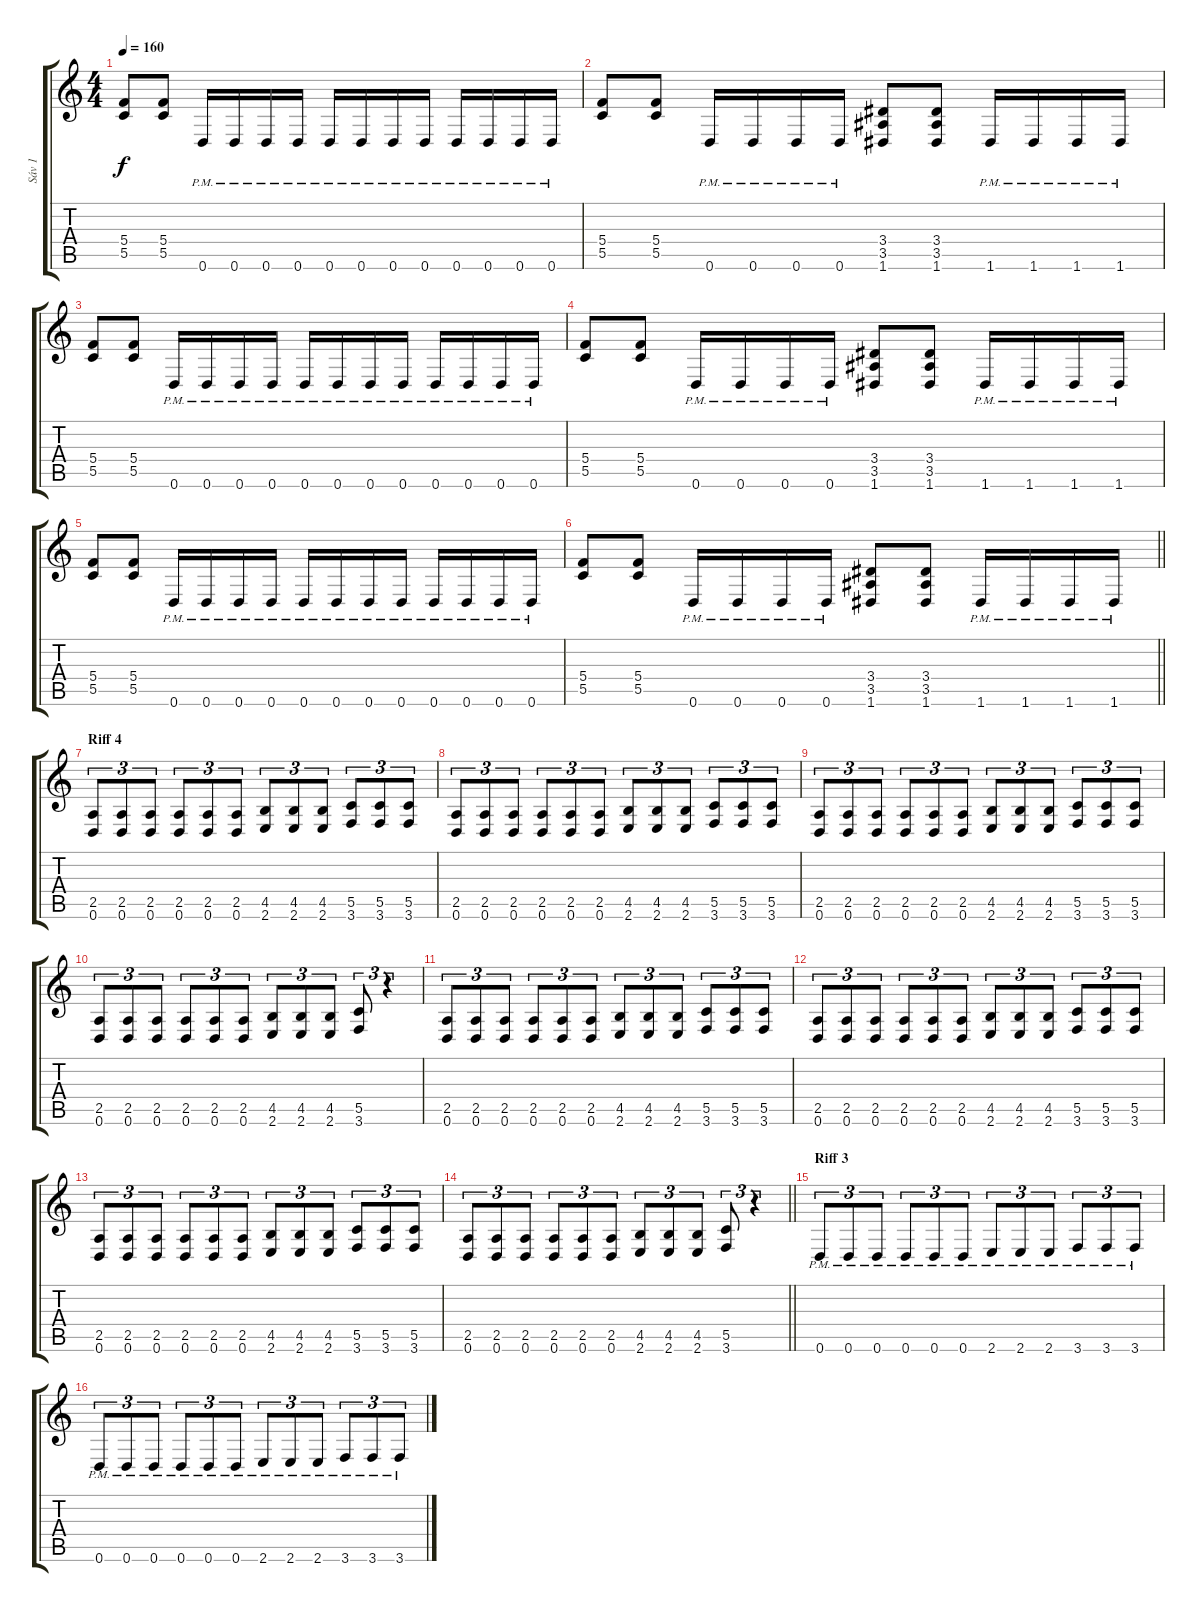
\track ("Sáv 1" "Sáv 1") {instrument overdrivenguitar}
\staff {score tabs}
\tuning (D4 A3 F3 C3 G2 D2) {hide}
\ts (4 4)
\tempo 160
\clef g2
\ks c
(5.4 5.5).8{dy f} (5.4 5.5).8 0.6{pm}.16 0.6{pm}.16 0.6{pm}.16 0.6{pm}.16 0.6{pm}.16 0.6{pm}.16 0.6{pm}.16 0.6{pm}.16 0.6{pm}.16 0.6{pm}.16 0.6{pm}.16 0.6{pm}.16 |
(5.4 5.5).8 (5.4 5.5).8 0.6{pm}.16 0.6{pm}.16 0.6{pm}.16 0.6{pm}.16 (3.4 3.5 1.6).8 (3.4 3.5 1.6).8 1.6{pm}.16 1.6{pm}.16 1.6{pm}.16 1.6{pm}.16 |
(5.4 5.5).8 (5.4 5.5).8 0.6{pm}.16 0.6{pm}.16 0.6{pm}.16 0.6{pm}.16 0.6{pm}.16 0.6{pm}.16 0.6{pm}.16 0.6{pm}.16 0.6{pm}.16 0.6{pm}.16 0.6{pm}.16 0.6{pm}.16 |
(5.4 5.5).8 (5.4 5.5).8 0.6{pm}.16 0.6{pm}.16 0.6{pm}.16 0.6{pm}.16 (3.4 3.5 1.6).8 (3.4 3.5 1.6).8 1.6{pm}.16 1.6{pm}.16 1.6{pm}.16 1.6{pm}.16 |
(5.4 5.5).8 (5.4 5.5).8 0.6{pm}.16 0.6{pm}.16 0.6{pm}.16 0.6{pm}.16 0.6{pm}.16 0.6{pm}.16 0.6{pm}.16 0.6{pm}.16 0.6{pm}.16 0.6{pm}.16 0.6{pm}.16 0.6{pm}.16 |
\barLineRight lightlight
(5.4 5.5).8 (5.4 5.5).8 0.6{pm}.16 0.6{pm}.16 0.6{pm}.16 0.6{pm}.16 (3.4 3.5 1.6).8 (3.4 3.5 1.6).8 1.6{pm}.16 1.6{pm}.16 1.6{pm}.16 1.6{pm}.16 |
\section ("" "Riff 4")
(2.5 0.6).8{tu (3 2)} (2.5 0.6).8{tu (3 2)} (2.5 0.6).8{tu (3 2)} (2.5 0.6).8{tu (3 2)} (2.5 0.6).8{tu (3 2)} (2.5 0.6).8{tu (3 2)} (4.5 2.6).8{tu (3 2)} (4.5 2.6).8{tu (3 2)} (4.5 2.6).8{tu (3 2)} (5.5 3.6).8{tu (3 2)} (5.5 3.6).8{tu (3 2)} (5.5 3.6).8{tu (3 2)} |
(2.5 0.6).8{tu (3 2)} (2.5 0.6).8{tu (3 2)} (2.5 0.6).8{tu (3 2)} (2.5 0.6).8{tu (3 2)} (2.5 0.6).8{tu (3 2)} (2.5 0.6).8{tu (3 2)} (4.5 2.6).8{tu (3 2)} (4.5 2.6).8{tu (3 2)} (4.5 2.6).8{tu (3 2)} (5.5 3.6).8{tu (3 2)} (5.5 3.6).8{tu (3 2)} (5.5 3.6).8{tu (3 2)} |
(2.5 0.6).8{tu (3 2)} (2.5 0.6).8{tu (3 2)} (2.5 0.6).8{tu (3 2)} (2.5 0.6).8{tu (3 2)} (2.5 0.6).8{tu (3 2)} (2.5 0.6).8{tu (3 2)} (4.5 2.6).8{tu (3 2)} (4.5 2.6).8{tu (3 2)} (4.5 2.6).8{tu (3 2)} (5.5 3.6).8{tu (3 2)} (5.5 3.6).8{tu (3 2)} (5.5 3.6).8{tu (3 2)} |
(2.5 0.6).8{tu (3 2)} (2.5 0.6).8{tu (3 2)} (2.5 0.6).8{tu (3 2)} (2.5 0.6).8{tu (3 2)} (2.5 0.6).8{tu (3 2)} (2.5 0.6).8{tu (3 2)} (4.5 2.6).8{tu (3 2)} (4.5 2.6).8{tu (3 2)} (4.5 2.6).8{tu (3 2)} (5.5 3.6).8{tu (3 2)} r.4{tu (3 2)} |
(2.5 0.6).8{tu (3 2)} (2.5 0.6).8{tu (3 2)} (2.5 0.6).8{tu (3 2)} (2.5 0.6).8{tu (3 2)} (2.5 0.6).8{tu (3 2)} (2.5 0.6).8{tu (3 2)} (4.5 2.6).8{tu (3 2)} (4.5 2.6).8{tu (3 2)} (4.5 2.6).8{tu (3 2)} (5.5 3.6).8{tu (3 2)} (5.5 3.6).8{tu (3 2)} (5.5 3.6).8{tu (3 2)} |
(2.5 0.6).8{tu (3 2)} (2.5 0.6).8{tu (3 2)} (2.5 0.6).8{tu (3 2)} (2.5 0.6).8{tu (3 2)} (2.5 0.6).8{tu (3 2)} (2.5 0.6).8{tu (3 2)} (4.5 2.6).8{tu (3 2)} (4.5 2.6).8{tu (3 2)} (4.5 2.6).8{tu (3 2)} (5.5 3.6).8{tu (3 2)} (5.5 3.6).8{tu (3 2)} (5.5 3.6).8{tu (3 2)} |
(2.5 0.6).8{tu (3 2)} (2.5 0.6).8{tu (3 2)} (2.5 0.6).8{tu (3 2)} (2.5 0.6).8{tu (3 2)} (2.5 0.6).8{tu (3 2)} (2.5 0.6).8{tu (3 2)} (4.5 2.6).8{tu (3 2)} (4.5 2.6).8{tu (3 2)} (4.5 2.6).8{tu (3 2)} (5.5 3.6).8{tu (3 2)} (5.5 3.6).8{tu (3 2)} (5.5 3.6).8{tu (3 2)} |
\barLineRight lightlight
(2.5 0.6).8{tu (3 2)} (2.5 0.6).8{tu (3 2)} (2.5 0.6).8{tu (3 2)} (2.5 0.6).8{tu (3 2)} (2.5 0.6).8{tu (3 2)} (2.5 0.6).8{tu (3 2)} (4.5 2.6).8{tu (3 2)} (4.5 2.6).8{tu (3 2)} (4.5 2.6).8{tu (3 2)} (5.5 3.6).8{tu (3 2)} r.4{tu (3 2)} |
\section ("" "Riff 3")
0.6{pm}.8{tu (3 2)} 0.6{pm}.8{tu (3 2)} 0.6{pm}.8{tu (3 2)} 0.6{pm}.8{tu (3 2)} 0.6{pm}.8{tu (3 2)} 0.6{pm}.8{tu (3 2)} 2.6{pm}.8{tu (3 2)} 2.6{pm}.8{tu (3 2)} 2.6{pm}.8{tu (3 2)} 3.6{pm}.8{tu (3 2)} 3.6{pm}.8{tu (3 2)} 3.6{pm}.8{tu (3 2)} |
0.6{pm}.8{tu (3 2)} 0.6{pm}.8{tu (3 2)} 0.6{pm}.8{tu (3 2)} 0.6{pm}.8{tu (3 2)} 0.6{pm}.8{tu (3 2)} 0.6{pm}.8{tu (3 2)} 2.6{pm}.8{tu (3 2)} 2.6{pm}.8{tu (3 2)} 2.6{pm}.8{tu (3 2)} 3.6{pm}.8{tu (3 2)} 3.6{pm}.8{tu (3 2)} 3.6{pm}.8{tu (3 2)}
